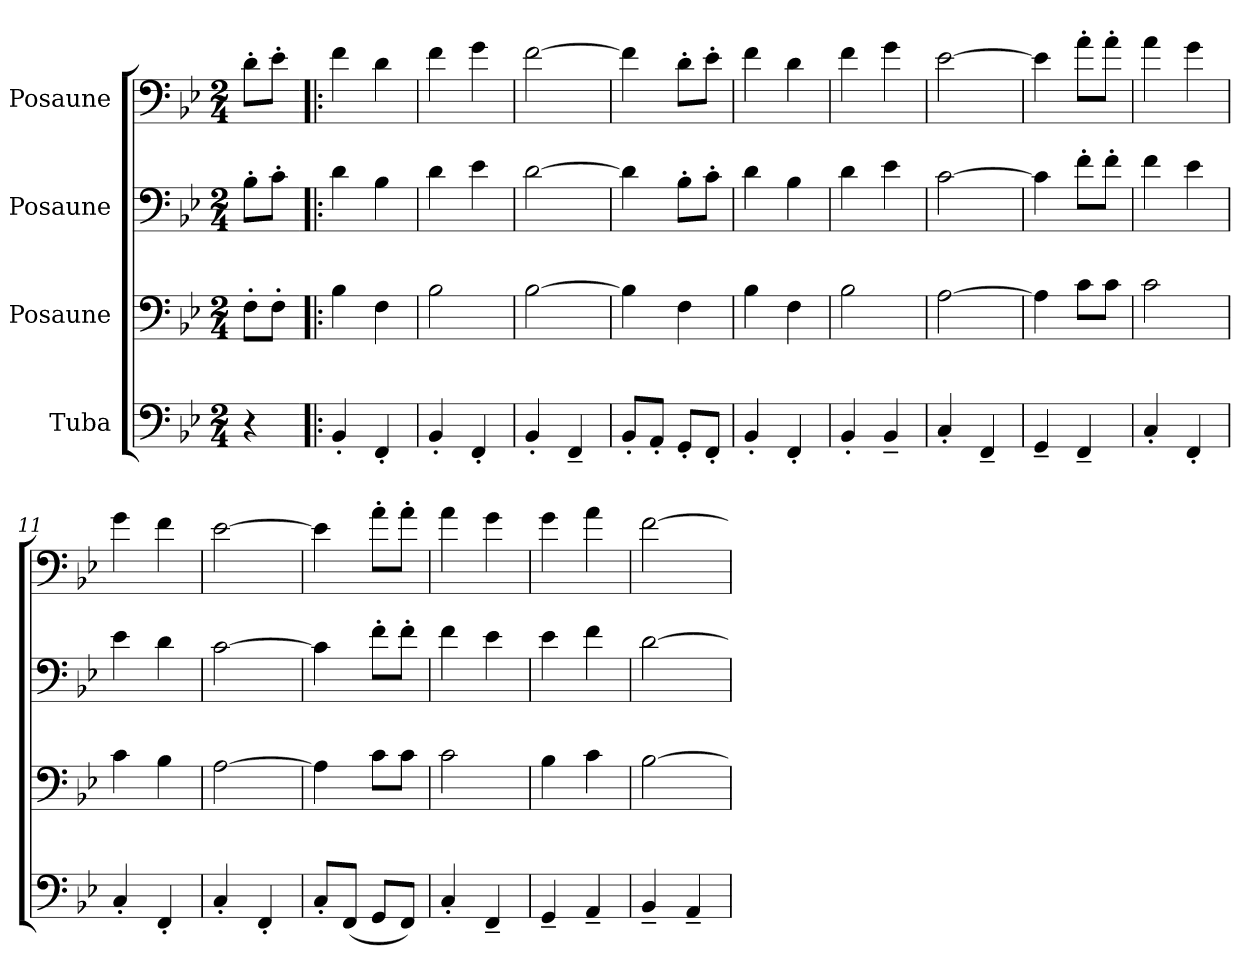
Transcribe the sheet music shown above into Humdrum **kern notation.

**kern	**kern	**kern	**kern
*part4	*part3	*part2	*part1
*staff4	*staff3	*staff2	*staff1
*I"Tuba	*I"Posaune	*I"Posaune	*I"Posaune
!!LO:PB:g=z
*clefF4	*clefF4	*clefF4	*clefF4
*k[b-e-]	*k[b-e-]	*k[b-e-]	*k[b-e-]
*B-:	*B-:	*B-:	*B-:
*M2/4	*M2/4	*M2/4	*M2/4
=1	=1	=1	=1
4r	8F'i\L	8B-'i\L	8d'i\L
.	8F'i\J	8c'i\J	8e-'i\J
=2!|:	=2!|:	=2!|:	=2!|:
4BB-'i/	4B-i\	4di\	4fi\
4FF'i/	4Fi\	4B-i\	4di\
=3	=3	=3	=3
4BB-'i/	2B-i\	4di\	4fi\
4FF'i/	.	4e-i\	4gi\
=4	=4	=4	=4
4BB-'i/	[>2B-i\	[>2di\	[>2fi\
4FF~i/	.	.	.
=5	=5	=5	=5
8BB-'i/L	4B-i\]	4di\]	4fi\]
8AA'i/J	.	.	.
8GG'i/L	4Fi\	8B-'i\L	8d'i\L
8FF'i/J	.	8c'i\J	8e-'i\J
=6	=6	=6	=6
4BB-'i/	4B-i\	4di\	4fi\
4FF'i/	4Fi\	4B-i\	4di\
=7	=7	=7	=7
4BB-'i/	2B-i\	4di\	4fi\
4BB-~i/	.	4e-i\	4gi\
=8	=8	=8	=8
4C'i/	[>2Ai\	[>2ci\	[>2e-i\
4FF~i/	.	.	.
=9	=9	=9	=9
4GG~i/	4Ai\]	4ci\]	4e-i\]
4FF~i/	8ci\L	8f'i\L	8a'i\L
.	8ci\J	8f'i\J	8a'i\J
!!LO:LB:g=z
=10	=10	=10	=10
4C'i/	2ci\	4fi\	4ai\
4FF'i/	.	4e-i\	4gi\
=11	=11	=11	=11
4C'i/	4ci\	4e-i\	4gi\
4FF'i/	4B-i\	4di\	4fi\
=12	=12	=12	=12
4C'i/	[>2Ai\	[>2ci\	[>2e-i\
4FF'i/	.	.	.
=13	=13	=13	=13
8C'i/L	4Ai\]	4ci\]	4e-i\]
(8FFi/J	.	.	.
8GGi/L	8ci\L	8f'i\L	8a'i\L
8FFi/J)	8ci\J	8f'i\J	8a'i\J
=14	=14	=14	=14
4C'i/	2ci\	4fi\	4ai\
4FF~i/	.	4e-i\	4gi\
=15	=15	=15	=15
4GG~i/	4B-i\	4e-i\	4gi\
4AA~i/	4ci\	4fi\	4ai\
=16	=16	=16	=16
4BB-~i/	[>2B-i\	[>2di\	[>2fi\
4AA~i/	.	.	.
=	=	=	=
*-	*-	*-	*-
